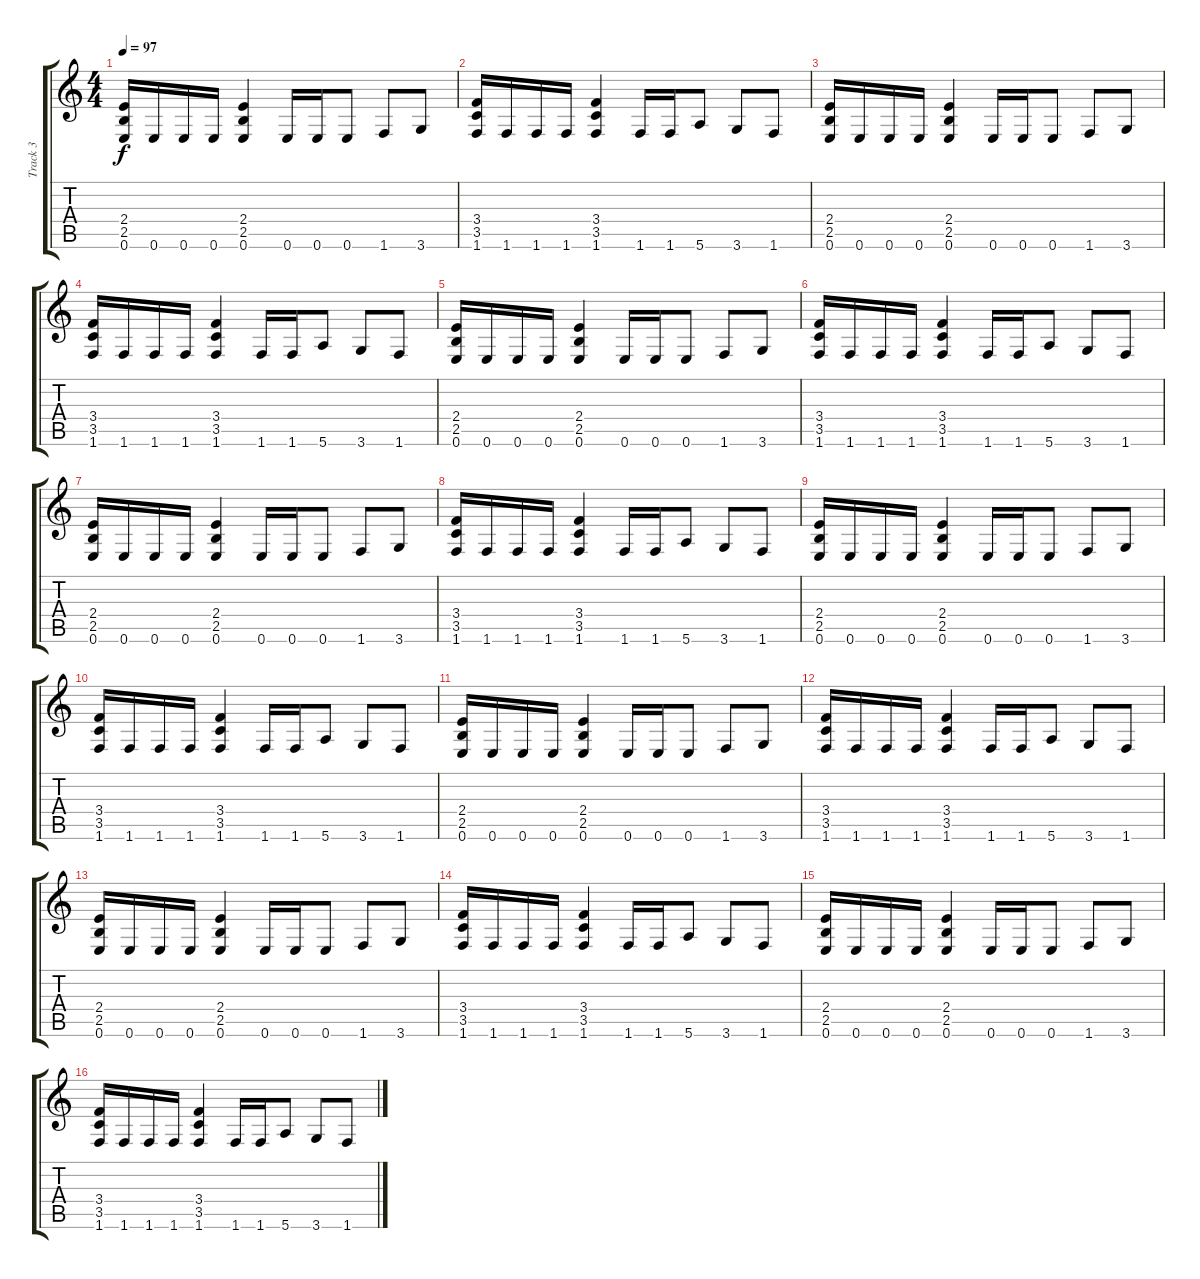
\track ("Track 3" "Track 3") {instrument distortionguitar}
\staff {score tabs}
\tuning (E4 B3 G3 D3 A2 E2) {hide}
\ts (4 4)
\tempo 97
\clef g2
\ks c
(2.4 2.5 0.6).16{dy f} 0.6.16 0.6.16 0.6.16 (2.4 2.5 0.6).4 0.6.16 0.6.16 0.6.8 1.6.8 3.6.8 |
(3.4 3.5 1.6).16 1.6.16 1.6.16 1.6.16 (3.4 3.5 1.6).4 1.6.16 1.6.16 5.6.8 3.6.8 1.6.8 |
(2.4 2.5 0.6).16 0.6.16 0.6.16 0.6.16 (2.4 2.5 0.6).4 0.6.16 0.6.16 0.6.8 1.6.8 3.6.8 |
(3.4 3.5 1.6).16 1.6.16 1.6.16 1.6.16 (3.4 3.5 1.6).4 1.6.16 1.6.16 5.6.8 3.6.8 1.6.8 |
(2.4 2.5 0.6).16 0.6.16 0.6.16 0.6.16 (2.4 2.5 0.6).4 0.6.16 0.6.16 0.6.8 1.6.8 3.6.8 |
(3.4 3.5 1.6).16 1.6.16 1.6.16 1.6.16 (3.4 3.5 1.6).4 1.6.16 1.6.16 5.6.8 3.6.8 1.6.8 |
(2.4 2.5 0.6).16 0.6.16 0.6.16 0.6.16 (2.4 2.5 0.6).4 0.6.16 0.6.16 0.6.8 1.6.8 3.6.8 |
(3.4 3.5 1.6).16 1.6.16 1.6.16 1.6.16 (3.4 3.5 1.6).4 1.6.16 1.6.16 5.6.8 3.6.8 1.6.8 |
(2.4 2.5 0.6).16 0.6.16 0.6.16 0.6.16 (2.4 2.5 0.6).4 0.6.16 0.6.16 0.6.8 1.6.8 3.6.8 |
(3.4 3.5 1.6).16 1.6.16 1.6.16 1.6.16 (3.4 3.5 1.6).4 1.6.16 1.6.16 5.6.8 3.6.8 1.6.8 |
(2.4 2.5 0.6).16 0.6.16 0.6.16 0.6.16 (2.4 2.5 0.6).4 0.6.16 0.6.16 0.6.8 1.6.8 3.6.8 |
(3.4 3.5 1.6).16 1.6.16 1.6.16 1.6.16 (3.4 3.5 1.6).4 1.6.16 1.6.16 5.6.8 3.6.8 1.6.8 |
(2.4 2.5 0.6).16 0.6.16 0.6.16 0.6.16 (2.4 2.5 0.6).4 0.6.16 0.6.16 0.6.8 1.6.8 3.6.8 |
(3.4 3.5 1.6).16 1.6.16 1.6.16 1.6.16 (3.4 3.5 1.6).4 1.6.16 1.6.16 5.6.8 3.6.8 1.6.8 |
(2.4 2.5 0.6).16 0.6.16 0.6.16 0.6.16 (2.4 2.5 0.6).4 0.6.16 0.6.16 0.6.8 1.6.8 3.6.8 |
(3.4 3.5 1.6).16 1.6.16 1.6.16 1.6.16 (3.4 3.5 1.6).4 1.6.16 1.6.16 5.6.8 3.6.8 1.6.8
